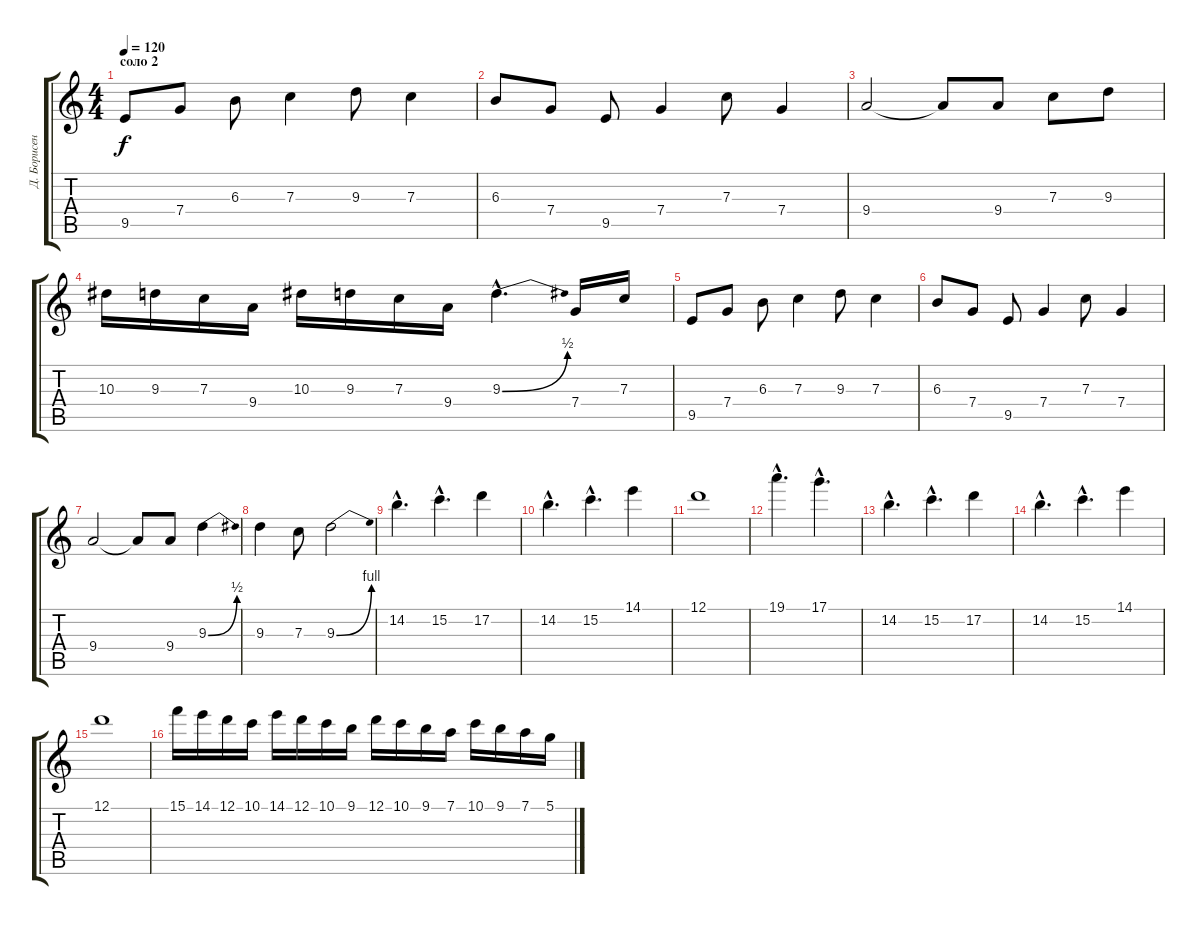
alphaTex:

\track ("Д. Борисенков" "Д. Борисен") {instrument distortionguitar}
\staff {score tabs}
\tuning (D4 A3 F3 C3 G2 D2) {hide}
\ts (4 4)
\section ("" "соло 2")
\tempo 120
\clef g2
\ks c
9.5.8{dy f} 7.4.8 6.3.8 7.3.4 9.3.8 7.3.4 |
6.3.8 7.4.8 9.5.8 7.4.4 7.3.8 7.4.4 |
9.4.2 9.4{t}.8 9.4.8 7.3.8 9.3.8 |
10.3.16 9.3.16 7.3.16 9.4.16 10.3.16 9.3.16 7.3.16 9.4.16 9.3{be (bend 0 0 60 2) hac}.4{d} 7.4.16 7.3.16 |
9.5.8 7.4.8 6.3.8 7.3.4 9.3.8 7.3.4 |
6.3.8 7.4.8 9.5.8 7.4.4 7.3.8 7.4.4 |
9.4.2 9.4{t}.8 9.4.8 9.3{be (bend 0 0 60 2)}.4 |
9.3.4 7.3.8 9.3{be (bend 0 0 60 4)}.2 |
14.2{hac}.4{d} 15.2{hac}.4{d} 17.2.4 |
14.2{hac}.4{d} 15.2{hac}.4{d} 14.1.4 |
12.1.1 |
19.1{hac}.4{d} 17.1{hac}.4{d} |
14.2{hac}.4{d} 15.2{hac}.4{d} 17.2.4 |
14.2{hac}.4{d} 15.2{hac}.4{d} 14.1.4 |
12.1.1 |
15.1.16 14.1.16 12.1.16 10.1.16 14.1.16 12.1.16 10.1.16 9.1.16 12.1.16 10.1.16 9.1.16 7.1.16 10.1.16 9.1.16 7.1.16 5.1.16
